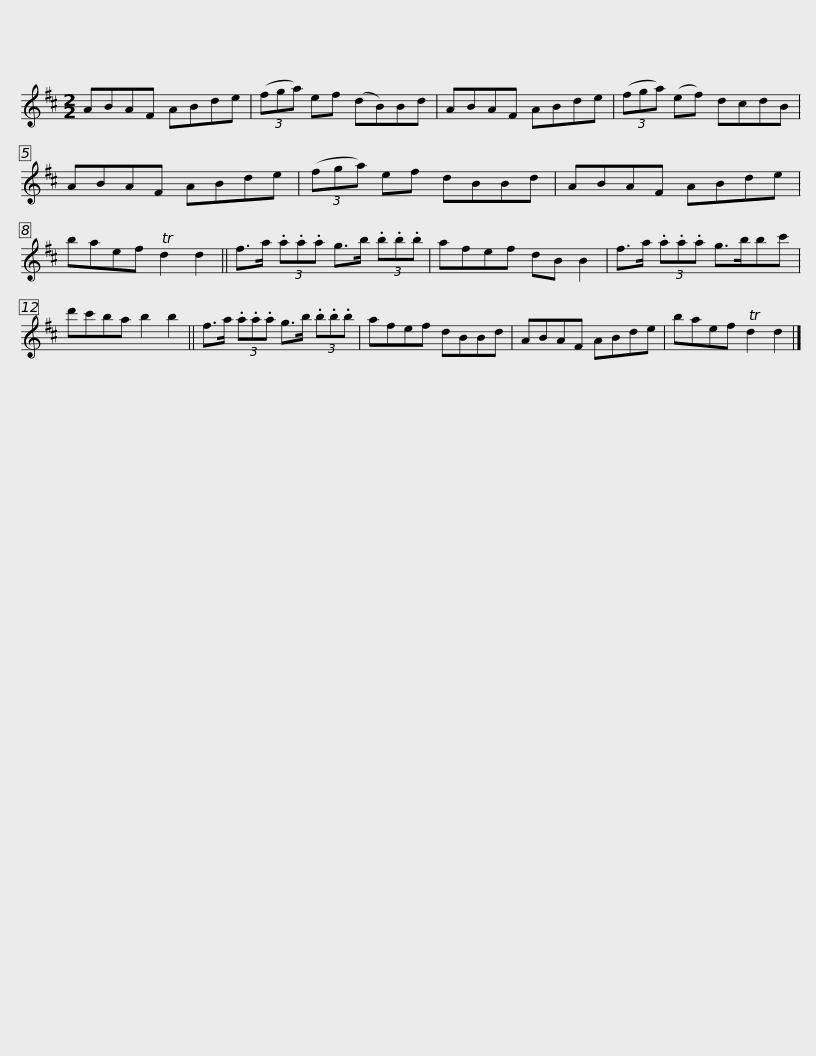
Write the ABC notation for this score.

X:1
L:1/8
M:2/2
I:linebreak $
K:D
V:1 treble
V:1
 ABAF ABde | (3(fga) ef (dB)Bd | ABAF ABde | (3(fga) (ef) dcdB | ABAF ABde |$ %5
 (3(fga) ef dBBd | ABAF ABde | baef Td2 d2 || f>a (3.a.a.a g>b (3.b.b.b | afef dB B2 |$ %10
 f>a (3.a.a.a g>bbc' | d'c'ba b2 b2 || f>a (3.a.a.a g>b (3.b.b.b | afef dBBd |$ ABAF ABde | %15
 baef Td2 d2 |] %16
